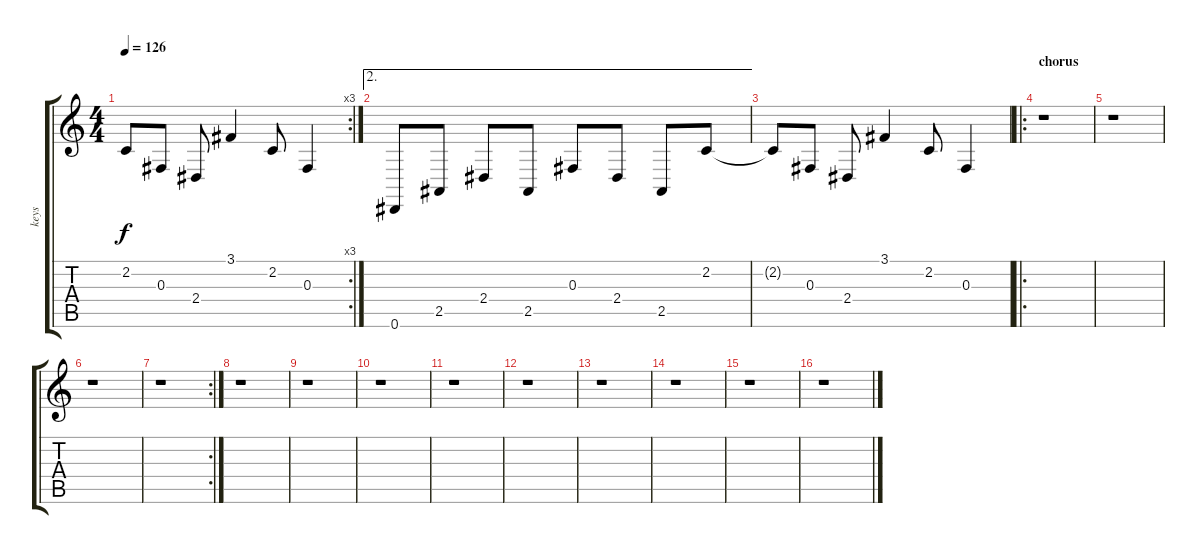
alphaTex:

\track ("keys" "keys") {instrument pad2warm}
\staff {score tabs}
\tuning (Eb4 Bb3 Gb3 Db3 Ab2 Eb2) {hide}
\rc 3
\ts (4 4)
\tempo 126
\clef g2
\ks c
2.2{t}.8{dy f} 0.3.8 2.4.8 3.1.4 2.2.8 0.3.4 |
\ae 2
0.6.8 2.5.8 2.4.8 2.5.8 0.3.8 2.4.8 2.5.8 2.2.8 |
2.2{t}.8 0.3.8 2.4.8 3.1.4 2.2.8 0.3.4 |
\ro
\section ("" "chorus")
r.1 |
r.1 |
r.1 |
\rc 2
r.1 |
r.1 |
r.1 |
r.1 |
r.1 |
r.1 |
r.1 |
r.1 |
r.1 |
r.1
